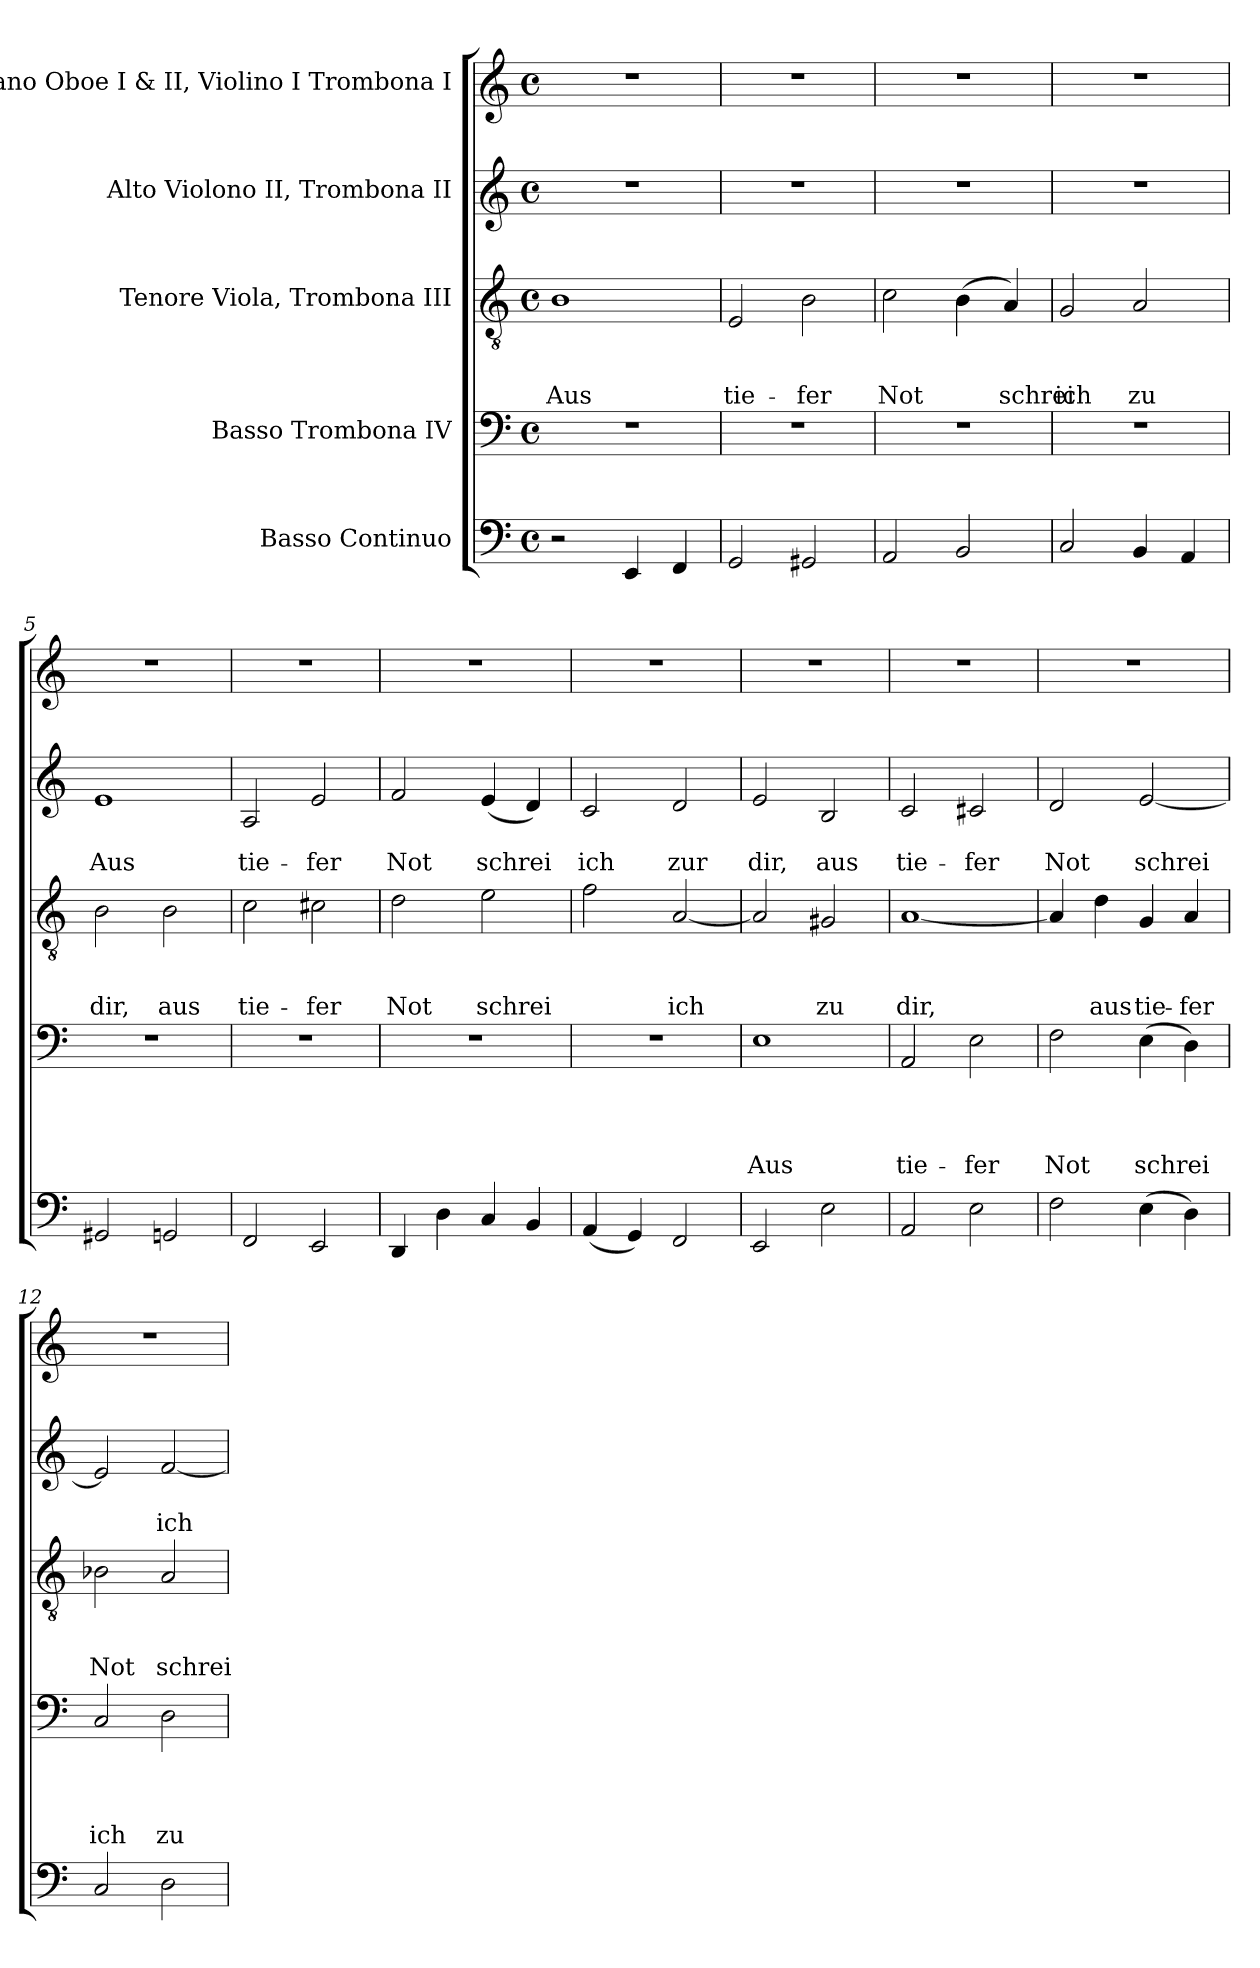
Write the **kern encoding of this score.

**kern	**kern	**text	**text	**text	**text	**kern	**text	**text	**text	**kern	**text	**text	**kern
*part5	*part4	*part4	*part4	*part4	*part4	*part3	*part3	*part3	*part3	*part2	*part2	*part2	*part1
*staff5	*staff4	*staff4	*staff4	*staff4	*staff4	*staff3	*staff3	*staff3	*staff3	*staff2	*staff2	*staff2	*staff1
*I"Basso Continuo	*I"Basso Trombona IV	*	*	*	*	*I"Tenore Viola, Trombona III	*	*	*	*I"Alto Violono II, Trombona II	*	*	*I"Soprano Oboe I & II, Violino I Trombona I
*clefF4	*clefF4	*	*	*	*	*clefGv2	*	*	*	*clefG2	*	*	*clefG2
*k[]	*k[]	*	*	*	*	*k[]	*	*	*	*k[]	*	*	*k[]
*C:	*C:	*	*	*	*	*C:	*	*	*	*C:	*	*	*C:
*M4/4	*M4/4	*	*	*	*	*M4/4	*	*	*	*M4/4	*	*	*M4/4
*met(c)	*met(c)	*	*	*	*	*met(c)	*	*	*	*met(c)	*	*	*met(c)
=1	=1	=1	=1	=1	=1	=1	=1	=1	=1	=1	=1	=1	=1
!	!	!	!	!	!	!	!	!	!LO:LY:b	!	!	!	!
2r	1r	.	.	.	.	1B	.	.	Aus	1r	.	.	1r
4EE/	.	.	.	.	.	.	.	.	.	.	.	.	.
4FF/	.	.	.	.	.	.	.	.	.	.	.	.	.
=2	=2	=2	=2	=2	=2	=2	=2	=2	=2	=2	=2	=2	=2
!	!	!	!	!	!	!	!	!	!LO:LY:b	!	!	!	!
2GG/	1r	.	.	.	.	2E/	.	.	tie-	1r	.	.	1r
!	!	!	!	!	!	!	!	!	!LO:LY:b	!	!	!	!
2GG#X/	.	.	.	.	.	2B\	.	.	-fer	.	.	.	.
=3	=3	=3	=3	=3	=3	=3	=3	=3	=3	=3	=3	=3	=3
!	!	!	!	!	!	!	!	!	!LO:LY:b	!	!	!	!
2AA/	1r	.	.	.	.	2c\	.	.	Not	1r	.	.	1r
2BB/	.	.	.	.	.	(>4B\	.	.	.	.	.	.	.
!	!	!	!	!	!	!	!	!	!LO:LY:b	!	!	!	!
.	.	.	.	.	.	4A/)	.	.	schrei	.	.	.	.
=4	=4	=4	=4	=4	=4	=4	=4	=4	=4	=4	=4	=4	=4
!	!	!	!	!	!	!	!	!	!LO:LY:b	!	!	!	!
2C/	1r	.	.	.	.	2G/	.	.	ich	1r	.	.	1r
!	!	!	!	!	!	!	!	!	!LO:LY:b	!	!	!	!
4BB/	.	.	.	.	.	2A/	.	.	zu	.	.	.	.
4AA/	.	.	.	.	.	.	.	.	.	.	.	.	.
=5	=5	=5	=5	=5	=5	=5	=5	=5	=5	=5	=5	=5	=5
!	!	!	!	!	!	!	!	!	!LO:LY:b	!	!	!LO:LY:b	!
2GG#X/	1r	.	.	.	.	2B\	.	.	dir,	1e	.	Aus	1r
!	!	!	!	!	!	!	!	!	!LO:LY:b	!	!	!	!
2GGn/	.	.	.	.	.	2B\	.	.	aus	.	.	.	.
=6	=6	=6	=6	=6	=6	=6	=6	=6	=6	=6	=6	=6	=6
!	!	!	!	!	!	!	!	!	!LO:LY:b	!	!	!LO:LY:b	!
2FF/	1r	.	.	.	.	2c\	.	.	tie-	2A/	.	tie-	1r
!	!	!	!	!	!	!	!	!	!LO:LY:b	!	!	!LO:LY:b	!
2EE/	.	.	.	.	.	2c#X\	.	.	-fer	2e/	.	-fer	.
=7	=7	=7	=7	=7	=7	=7	=7	=7	=7	=7	=7	=7	=7
!	!	!	!	!	!	!	!	!	!LO:LY:b	!	!	!LO:LY:b	!
4DD/	1r	.	.	.	.	2d\	.	.	Not	2f/	.	Not	1r
4D\	.	.	.	.	.	.	.	.	.	.	.	.	.
!	!	!	!	!	!	!	!	!	!LO:LY:b	!	!	!LO:LY:b	!
4C/	.	.	.	.	.	2e\	.	.	schrei	(<4e/	.	schrei	.
4BB/	.	.	.	.	.	.	.	.	.	4d/)	.	.	.
!!LO:LB:g=z
=8	=8	=8	=8	=8	=8	=8	=8	=8	=8	=8	=8	=8	=8
!	!	!	!	!	!	!	!	!	!	!	!	!LO:LY:b	!
(<4AA/	1r	.	.	.	.	2f\	.	.	.	2c/	.	ich	1r
4GG/)	.	.	.	.	.	.	.	.	.	.	.	.	.
!	!	!	!	!	!	!	!	!	!LO:LY:b	!	!	!LO:LY:b	!
2FF/	.	.	.	.	.	[<2A/	.	.	ich	2d/	.	zur	.
=9	=9	=9	=9	=9	=9	=9	=9	=9	=9	=9	=9	=9	=9
!	!	!	!	!	!LO:LY:b	!	!	!	!	!	!	!LO:LY:b	!
2EE/	1E	.	.	.	Aus	2A/]	.	.	.	2e/	.	dir,	1r
!	!	!	!	!	!	!	!	!	!LO:LY:b	!	!	!LO:LY:b	!
2E\	.	.	.	.	.	2G#X/	.	.	zu	2B/	.	aus	.
=10	=10	=10	=10	=10	=10	=10	=10	=10	=10	=10	=10	=10	=10
!	!	!	!	!	!LO:LY:b	!	!	!	!LO:LY:b	!	!	!LO:LY:b	!
2AA/	2AA/	.	.	.	tie-	[<1A	.	.	dir,	2c/	.	tie-	1r
!	!	!	!	!	!LO:LY:b	!	!	!	!	!	!	!LO:LY:b	!
2E\	2E\	.	.	.	-fer	.	.	.	.	2c#X/	.	-fer	.
=11	=11	=11	=11	=11	=11	=11	=11	=11	=11	=11	=11	=11	=11
!	!	!	!	!	!LO:LY:b	!	!	!	!	!	!	!LO:LY:b	!
2F\	2F\	.	.	.	Not	4A/]	.	.	.	2d/	.	Not	1r
!	!	!	!	!	!	!	!	!	!LO:LY:b	!	!	!	!
.	.	.	.	.	.	4d\	.	.	aus	.	.	.	.
!	!	!	!	!	!LO:LY:b	!	!	!	!LO:LY:b	!	!	!LO:LY:b	!
(>4E\	(>4E\	.	.	.	schrei	4G/	.	.	tie-	[<2e/	.	schrei	.
!	!	!	!	!	!	!	!	!	!LO:LY:b	!	!	!	!
4D\)	4D\)	.	.	.	.	4A/	.	.	-fer	.	.	.	.
=12	=12	=12	=12	=12	=12	=12	=12	=12	=12	=12	=12	=12	=12
!	!	!	!	!	!LO:LY:b	!	!	!	!LO:LY:b	!	!	!	!
2C/	2C/	.	.	.	ich	2B-X\	.	.	Not	2e/]	.	.	1r
!	!	!	!	!	!LO:LY:b	!	!	!	!LO:LY:b	!	!	!LO:LY:b	!
2D\	2D\	.	.	.	zu	2A/	.	.	schrei	[<2f/	.	ich	.
=	=	=	=	=	=	=	=	=	=	=	=	=	=
*-	*-	*-	*-	*-	*-	*-	*-	*-	*-	*-	*-	*-	*-
